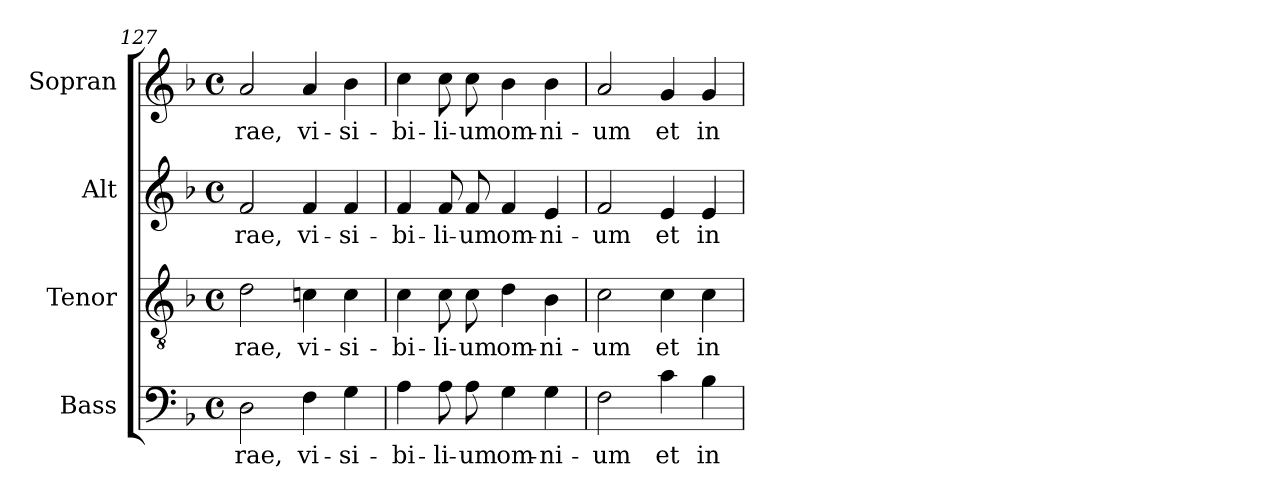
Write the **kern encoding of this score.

**kern	**text	**kern	**text	**kern	**text	**kern	**text
*part4	*part4	*part3	*part3	*part2	*part2	*part1	*part1
*staff4	*staff4	*staff3	*staff3	*staff2	*staff2	*staff1	*staff1
*I"Bass	*	*I"Tenor	*	*I"Alt	*	*I"Sopran	*
*I'B.	*	*I'T.	*	*I'A.	*	*I'S.	*
*clefF4	*	*clefGv2	*	*clefG2	*	*clefG2	*
*k[b-]	*	*k[b-]	*	*k[b-]	*	*k[b-]	*
*F:	*	*F:	*	*F:	*	*F:	*
*M4/4	*	*M4/4	*	*M4/4	*	*M4/4	*
*met(c)	*	*met(c)	*	*met(c)	*	*met(c)	*
=127	=127	=127	=127	=127	=127	=127	=127
!	!LO:LY:b	!	!LO:LY:b	!	!LO:LY:b	!	!LO:LY:b
2D\	-rae,	2d\	-rae,	2f/	-rae,	2a/	-rae,
!	!LO:LY:b	!	!LO:LY:b	!	!LO:LY:b	!	!LO:LY:b
4F\	vi-	4cn\	vi-	4f/	vi-	4a/	vi-
!	!LO:LY:b	!	!LO:LY:b	!	!LO:LY:b	!	!LO:LY:b
4G\	-si-	4c\	-si-	4f/	-si-	4b-\	-si-
=128	=128	=128	=128	=128	=128	=128	=128
!	!LO:LY:b	!	!LO:LY:b	!	!LO:LY:b	!	!LO:LY:b
4A\	-bi-	4c\	-bi-	4f/	-bi-	4cc\	-bi-
!	!LO:LY:b	!	!LO:LY:b	!	!LO:LY:b	!	!LO:LY:b
8A\	-li-	8c\	-li-	8f/	-li-	8cc\	-li-
!	!LO:LY:b	!	!LO:LY:b	!	!LO:LY:b	!	!LO:LY:b
8A\	-um	8c\	-um	8f/	-um	8cc\	-um
!	!LO:LY:b	!	!LO:LY:b	!	!LO:LY:b	!	!LO:LY:b
4G\	om-	4d\	om-	4f/	om-	4b-\	om-
!	!LO:LY:b	!	!LO:LY:b	!	!LO:LY:b	!	!LO:LY:b
4G\	-ni-	4B-\	-ni-	4e/	-ni-	4b-\	-ni-
!!LO:PB:g=z
=129	=129	=129	=129	=129	=129	=129	=129
!	!LO:LY:b	!	!LO:LY:b	!	!LO:LY:b	!	!LO:LY:b
2F\	-um	2c\	-um	2f/	-um	2a/	-um
!	!LO:LY:b	!	!LO:LY:b	!	!LO:LY:b	!	!LO:LY:b
4c\	et	4c\	et	4e/	et	4g/	et
!	!LO:LY:b	!	!LO:LY:b	!	!LO:LY:b	!	!LO:LY:b
4B-\	in-	4c\	in-	4e/	in-	4g/	in-
=	=	=	=	=	=	=	=
*-	*-	*-	*-	*-	*-	*-	*-
